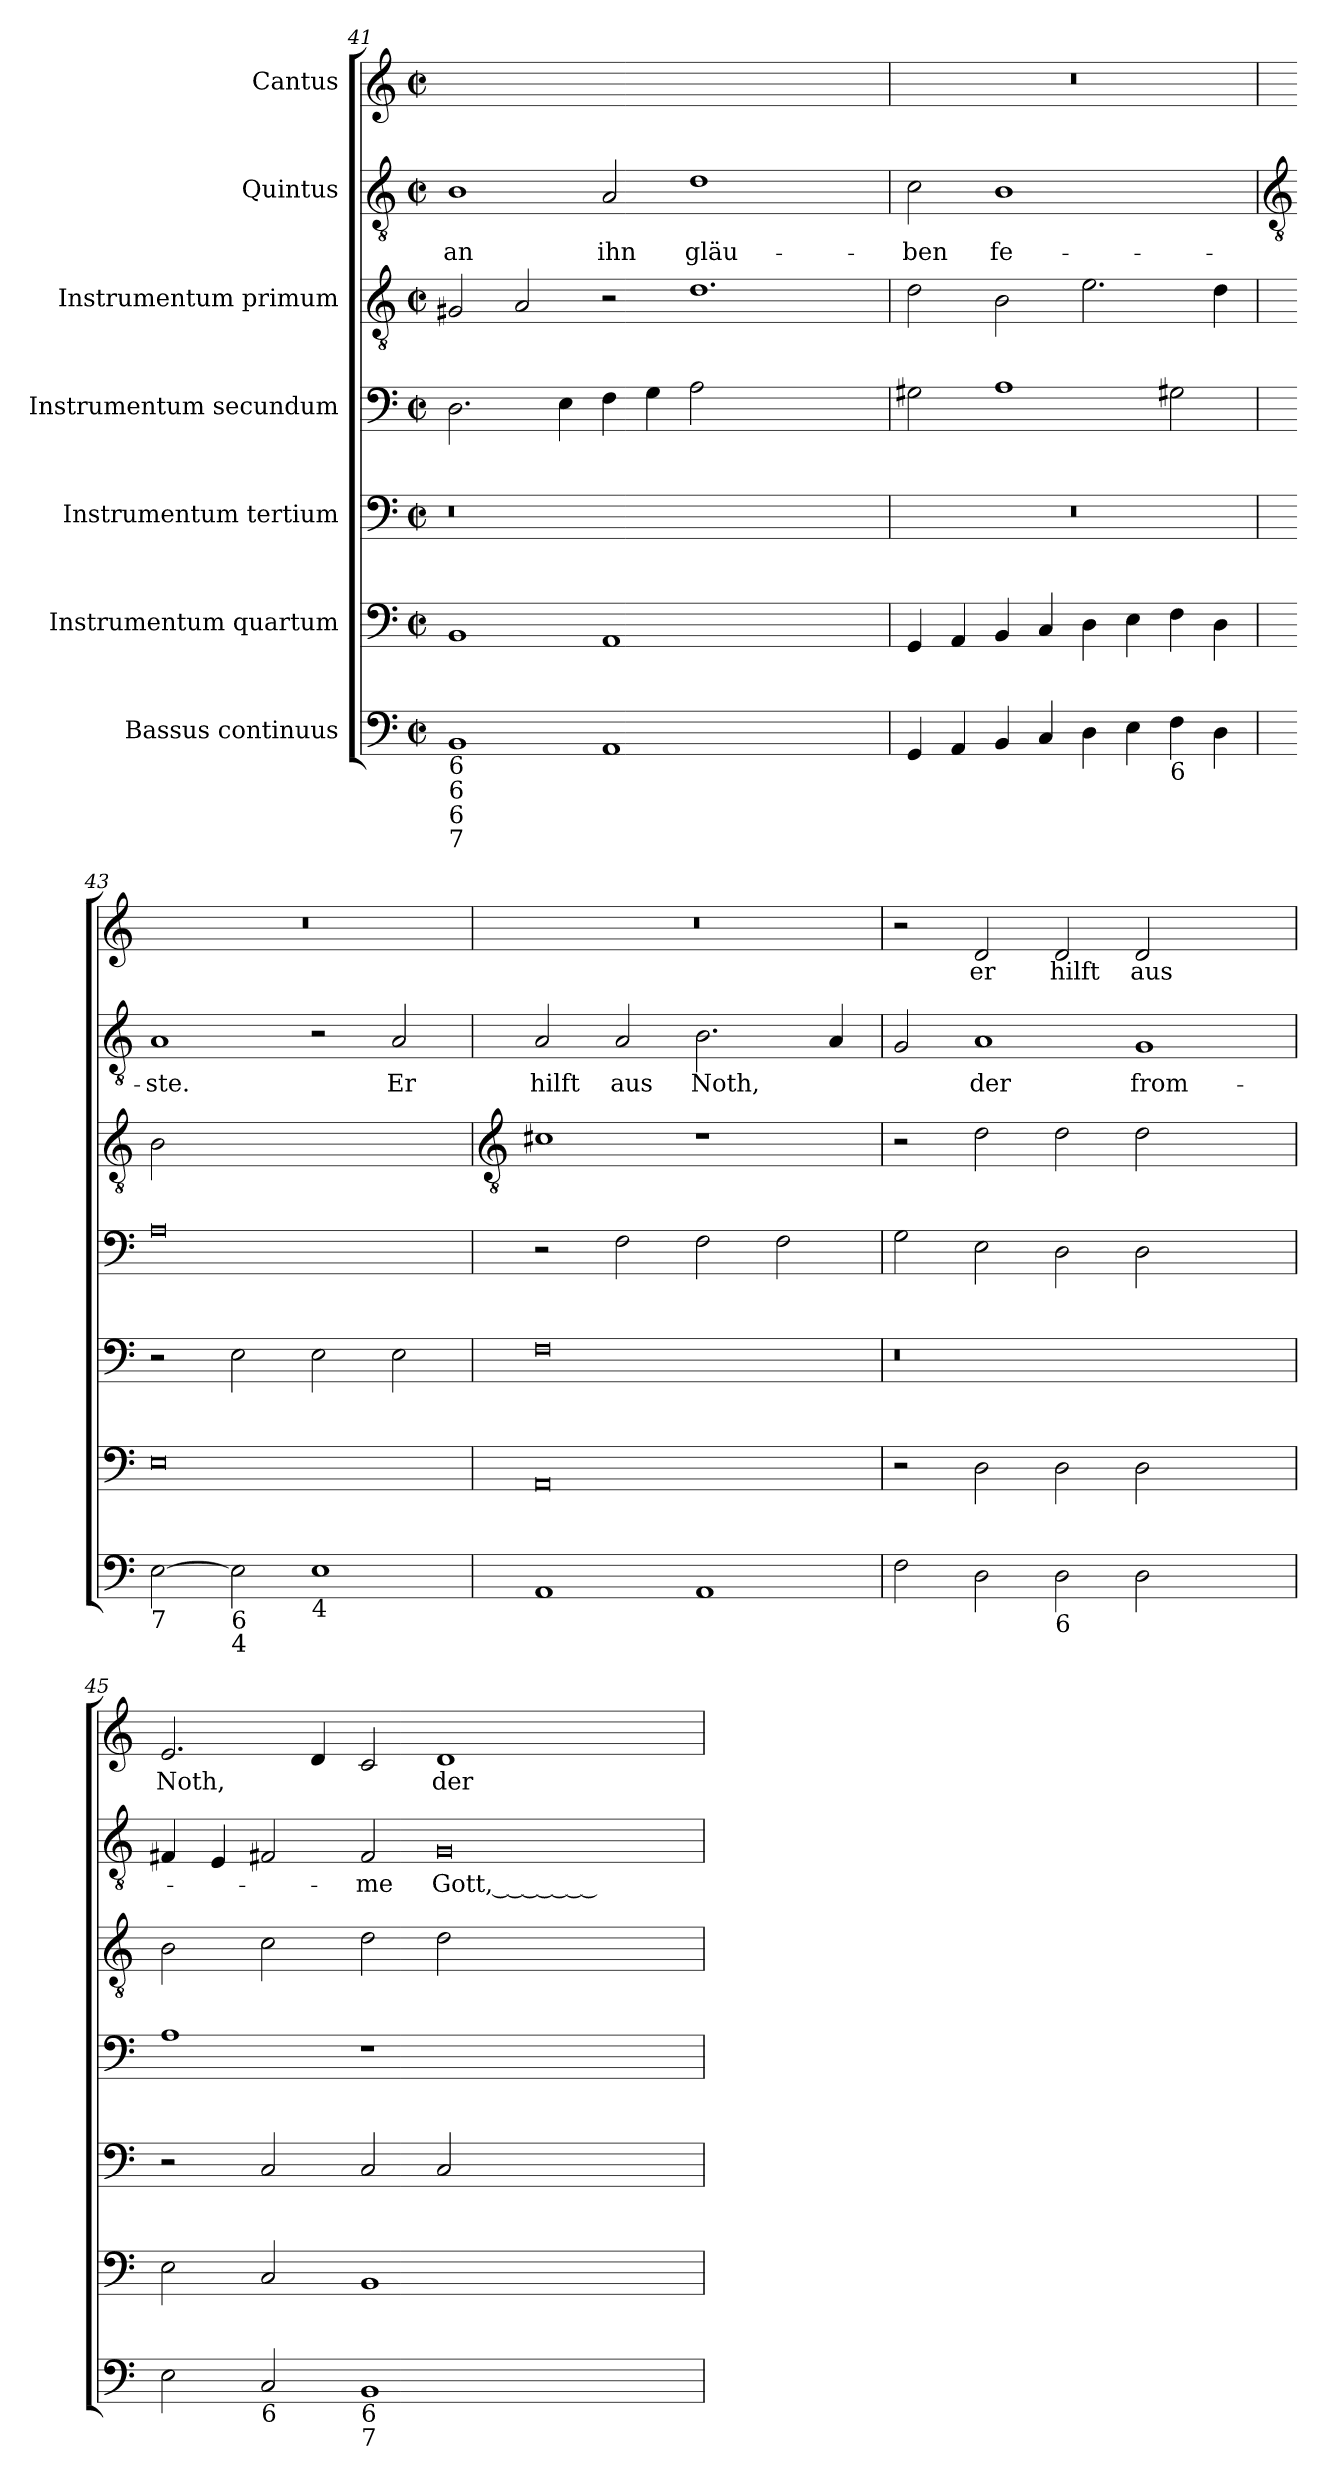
**kern	**kern	**kern	**kern	**kern	**kern	**text	**kern	**text
*part7	*part6	*part5	*part4	*part3	*part2	*part2	*part1	*part1
*staff7	*staff6	*staff5	*staff4	*staff3	*staff2	*staff2	*staff1	*staff1
*I"Bassus continuus	*I"Instrumentum quartum	*I"Instrumentum tertium	*I"Instrumentum secundum	*I"Instrumentum primum	*I"Quintus	*	*I"Cantus	*
!!LO:LB:g=z
*clefF4	*clefF4	*clefF4	*clefF4	*clefGv2	*clefGv2	*	*clefG2	*
*k[]	*k[]	*k[]	*k[]	*k[]	*k[]	*	*k[]	*
*C:	*C:	*C:	*C:	*C:	*C:	*	*C:	*
*M4/2	*M4/2	*M4/2	*M4/2	*M4/2	*M4/2	*	*M4/2	*
*met(c|)	*met(c|)	*met(c|)	*met(c|)	*met(c|)	*met(c|)	*	*met(c|)	*
=41	=41	=41	=41	=41	=41	=41	=41	=41
!LO:TX:b:t=6	!	!	!	!	!	!	!	!
!LO:TX:b:t=6	!	!	!	!	!	!	!	!
!LO:TX:b:t=6	!	!	!	!	!	!	!	!
!LO:TX:b:t=7	!	!	!	!	!	!	!	!
!	!	!	!	!	!	!LO:LY:b	!	!LO:LY:b
1BB	1BB	0r	2.D	2G#X	1B	an	[1.eyy	-ste.
.	.	.	.	2A	.	.	.	.
.	.	.	4E	.	.	.	.	.
!	!	!	!	!	!	!LO:LY:b	!	!
1AA	1AA	.	4F	2r	2A	ihn	.	.
.	.	.	4G	.	.	.	.	.
!	!	!	!	!	!	!LO:LY:b	!	!
.	.	.	2A	1.d	1d	gläu-	2eyy]	.
1ryy	1ryy	1ryy	1ryy	.	.	.	1ryy	.
.	.	.	.	.	2ryy	.	.	.
=42	=42	=42	=42	=42	=42	=42	=42	=42
!	!	!	!	!	!	!LO:LY:b	!	!
4GG	4GG	0r	2G#X	2d	2c	-ben	0r	.
4AA	4AA	.	.	.	.	.	.	.
!	!	!	!	!	!	!LO:LY:b	!	!
4BB	4BB	.	1A	2B	1B	fe-	.	.
4C	4C	.	.	.	.	.	.	.
4D	4D	.	.	2.e	.	.	.	.
4E	4E	.	.	.	.	.	.	.
!LO:TX:b:t=6	!	!	!	!	!	!	!	!
4F	4F	.	2G#X	.	2ryy	.	.	.
4D	4D	.	.	4d	.	.	.	.
!!LO:LB:g=z
=43	=43	=43	=43	=43	=43	=43	=43	=43
*	*	*	*	*	*clefGv2	*	*	*
!LO:TX:b:t=7	!	!	!	!	!	!	!	!
!	!	!	!	!	!	!LO:LY:b	!	!
[2E	0E	2r	0A	2B	1A	-ste.	0r	.
!LO:TX:b:t=6\n4	!	!	!	!	!	!	!	!
2E]	.	2E	.	1.ryy	.	.	.	.
!LO:TX:b:t=4	!	!	!	!	!	!	!	!
1E	.	2E	.	.	2r	.	.	.
!	!	!	!	!	!	!LO:LY:b	!	!
.	.	2E	.	.	2A	Er	.	.
!!LO:LB:g=z
=43A	=43A	=43A	=43A	=43A	=43A	=43A	=43A	=43A
*	*	*	*	*clefGv2	*	*	*	*
!	!	!	!	!	!	!LO:LY:b	!	!
1AA	0AA	0F	2r	1c#X	2A	hilft	0r	.
!	!	!	!	!	!	!LO:LY:b	!	!
.	.	.	2F	.	2A	aus	.	.
!	!	!	!	!	!	!LO:LY:b	!	!
1AA	.	.	2F	1r	2.B	Noth,	.	.
.	.	.	2F	.	.	.	.	.
.	.	.	.	.	4A	.	.	.
=44A	=44A	=44A	=44A	=44A	=44A	=44A	=44A	=44A
2F	2r	0r	2G	2r	2G	.	2r	.
!	!	!	!	!	!	!LO:LY:b	!	!LO:LY:b
2D	2D	.	2E	2d	1A	der	2d	er
!LO:TX:b:t=6	!	!	!	!	!	!	!	!
!	!	!	!	!	!	!	!	!LO:LY:b
2D	2D	.	2D	2d	.	.	2d	hilft
!	!	!	!	!	!	!LO:LY:b	!	!LO:LY:b
2D	2D	.	2D	2d	1G	from-	2d	aus
2ryy	2ryy	2ryy	2ryy	2ryy	.	.	2ryy	.
=45	=45	=45	=45	=45	=45	=45	=45	=45
!	!	!	!	!	!	!	!	!LO:LY:b
2E	2E	2r	1A	2B	4F#X	.	2.e	Noth,
.	.	.	.	.	4E	.	.	.
!LO:TX:b:t=6	!	!	!	!	!	!	!	!
2C	2C	2C	.	2c	2F#X	.	.	.
.	.	.	.	.	.	.	4d	.
!LO:TX:b:t=6	!	!	!	!	!	!	!	!
!LO:TX:b:t=7	!	!	!	!	!	!	!	!
!	!	!	!	!	!	!LO:LY:b	!	!
1BB	1BB	2C	1r	2d	2F#	-me	2c	.
!	!	!	!	!	!	!LO:LY:b	!	!LO:LY:b
.	.	2C	.	2d	0G	Gott,________	1d	der
1.ryy	1.ryy	1.ryy	1.ryy	1.ryy	.	.	.	.
.	.	.	.	.	.	.	1ryy	.
=	=	=	=	=	=	=	=	=
*-	*-	*-	*-	*-	*-	*-	*-	*-
